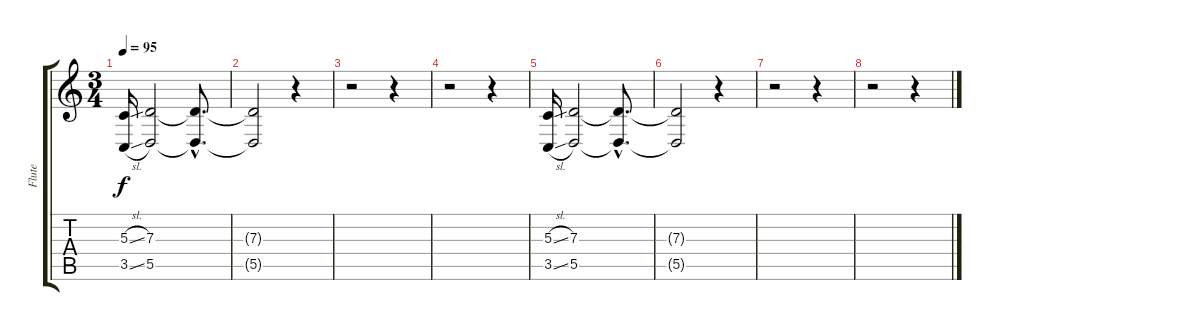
\track ("Flute" "Flute") {instrument panflute}
\staff {score tabs}
\tuning (E4 B3 G3 D3 A2 E2) {hide}
\ts (3 4)
\tempo 95
\clef g2
\ks c
(5.3{sl} 3.5{sl}).16{dy f instrument panflute} (7.3 5.5).2 (7.3{hac t} 5.5{hac t}).8{d} |
(7.3{t} 5.5{t}).2 r.4 |
r.2 r.4 |
r.2 r.4 |
(5.3{sl} 3.5{sl}).16 (7.3 5.5).2 (7.3{hac t} 5.5{hac t}).8{d} |
(7.3{t} 5.5{t}).2 r.4 |
r.2 r.4 |
r.2 r.4
